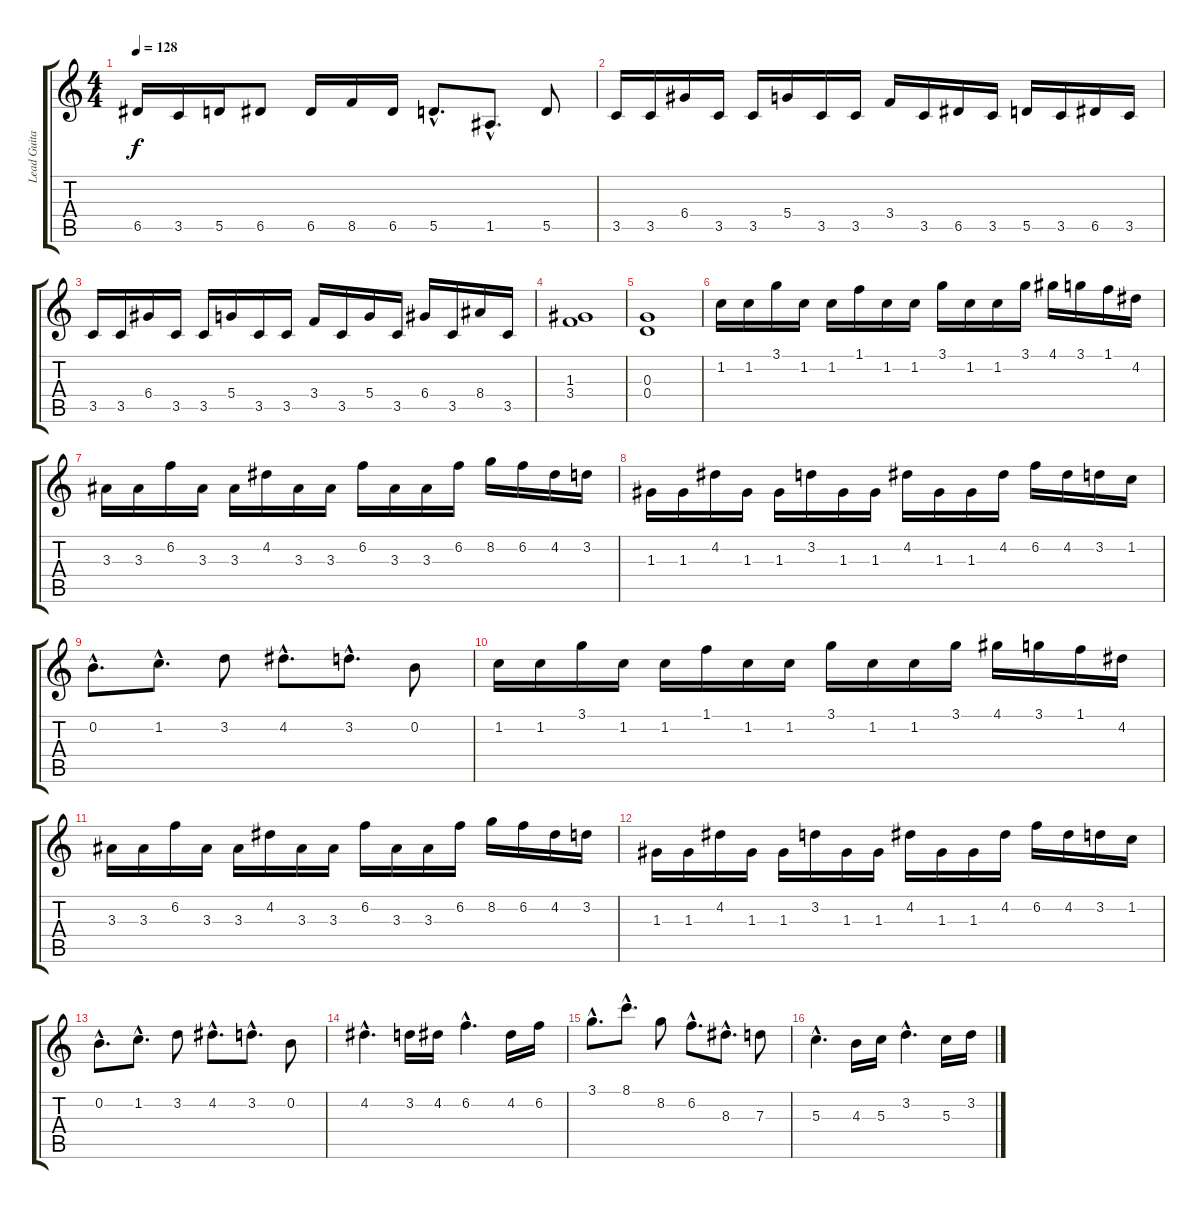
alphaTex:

\track ("Lead Guitar" "Lead Guita") {instrument distortionguitar}
\staff {score tabs}
\tuning (E4 B3 G3 D3 A2 E2) {hide}
\ts (4 4)
\tempo 128
\clef g2
\ks c
6.5.16{dy f} 3.5.16 5.5.16 6.5.8 6.5.16 8.5.16 6.5.16 5.5{hac}.8{d} 1.5{hac}.8{d} 5.5.8 |
3.5.16 3.5.16 6.4.16 3.5.16 3.5.16 5.4.16 3.5.16 3.5.16 3.4.16 3.5.16 6.5.16 3.5.16 5.5.16 3.5.16 6.5.16 3.5.16 |
3.5.16 3.5.16 6.4.16 3.5.16 3.5.16 5.4.16 3.5.16 3.5.16 3.4.16 3.5.16 5.4.16 3.5.16 6.4.16 3.5.16 8.4.16 3.5.16 |
(1.3 3.4).1 |
(0.3 0.4).1 |
1.2.16 1.2.16 3.1.16 1.2.16 1.2.16 1.1.16 1.2.16 1.2.16 3.1.16 1.2.16 1.2.16 3.1.16 4.1.16 3.1.16 1.1.16 4.2.16 |
3.3.16 3.3.16 6.2.16 3.3.16 3.3.16 4.2.16 3.3.16 3.3.16 6.2.16 3.3.16 3.3.16 6.2.16 8.2.16 6.2.16 4.2.16 3.2.16 |
1.3.16 1.3.16 4.2.16 1.3.16 1.3.16 3.2.16 1.3.16 1.3.16 4.2.16 1.3.16 1.3.16 4.2.16 6.2.16 4.2.16 3.2.16 1.2.16 |
0.2{hac}.8{d} 1.2{hac}.8{d} 3.2.8 4.2{hac}.8{d} 3.2{hac}.8{d} 0.2.8 |
1.2.16 1.2.16 3.1.16 1.2.16 1.2.16 1.1.16 1.2.16 1.2.16 3.1.16 1.2.16 1.2.16 3.1.16 4.1.16 3.1.16 1.1.16 4.2.16 |
3.3.16 3.3.16 6.2.16 3.3.16 3.3.16 4.2.16 3.3.16 3.3.16 6.2.16 3.3.16 3.3.16 6.2.16 8.2.16 6.2.16 4.2.16 3.2.16 |
1.3.16 1.3.16 4.2.16 1.3.16 1.3.16 3.2.16 1.3.16 1.3.16 4.2.16 1.3.16 1.3.16 4.2.16 6.2.16 4.2.16 3.2.16 1.2.16 |
0.2{hac}.8{d} 1.2{hac}.8{d} 3.2.8 4.2{hac}.8{d} 3.2{hac}.8{d} 0.2.8 |
4.2{hac}.4{d} 3.2.16 4.2.16 6.2{hac}.4{d} 4.2.16 6.2.16 |
3.1{hac}.8{d} 8.1{hac}.8{d} 8.2.8 6.2{hac}.8{d} 8.3{hac}.8{d} 7.3.8 |
5.3{hac}.4{d} 4.3.16 5.3.16 3.2{hac}.4{d} 5.3.16 3.2.16
